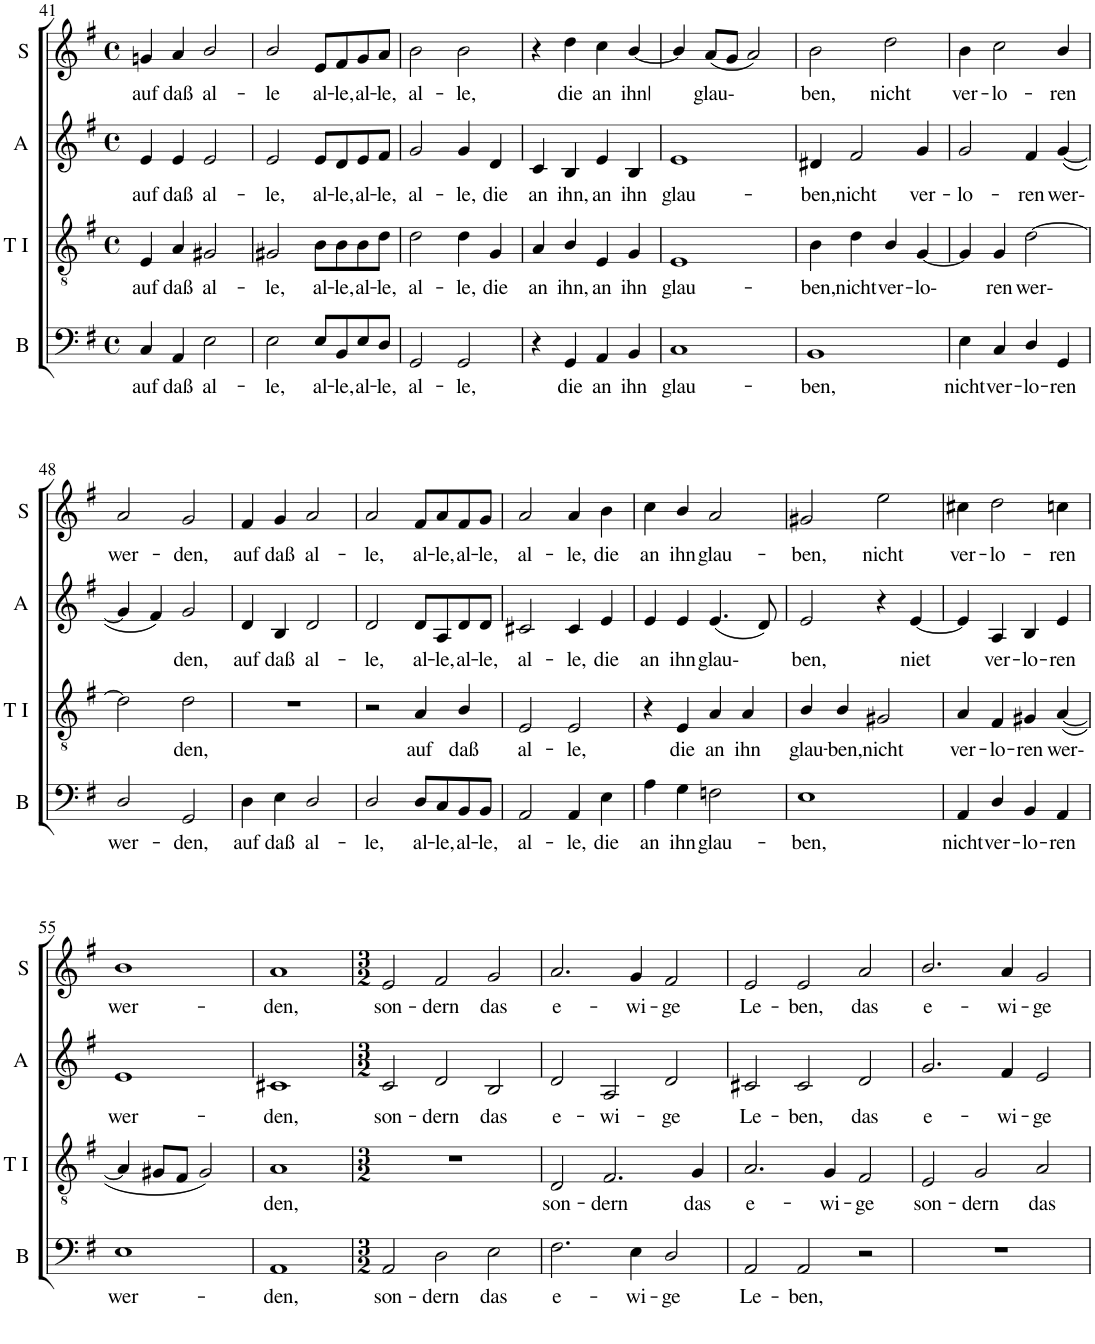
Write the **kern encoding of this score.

**kern	**text	**kern	**text	**kern	**text	**kern	**text
*part4	*part4	*part3	*part3	*part2	*part2	*part1	*part1
*staff4	*staff4	*staff3	*staff3	*staff2	*staff2	*staff1	*staff1
*I"Bass	*	*I"Tenor I	*	*I"Alto	*	*I"Soprano	*
*I'B	*	*I'T I	*	*I'A	*	*I'S	*
!!LO:PB:g=z
*clefF4	*	*clefGv2	*	*clefG2	*	*clefG2	*
*k[f#]	*	*k[f#]	*	*k[f#]	*	*k[f#]	*
*G:	*	*G:	*	*G:	*	*G:	*
*M4/4	*	*M4/4	*	*M4/4	*	*M4/4	*
*met(c)	*	*met(c)	*	*met(c)	*	*met(c)	*
=41	=41	=41	=41	=41	=41	=41	=41
!	!LO:LY:b	!	!LO:LY:b	!	!LO:LY:b	!	!LO:LY:b
4C/	auf	4E/	auf	4e/	auf	4gn/	auf
!	!LO:LY:b	!	!LO:LY:b	!	!LO:LY:b	!	!LO:LY:b
4AA/	daß	4A/	daß	4e/	daß	4a/	daß
!	!LO:LY:b	!	!LO:LY:b	!	!LO:LY:b	!	!LO:LY:b
2E\	al-	2G#X/	al-	2e/	al-	2b/	al-
=42	=42	=42	=42	=42	=42	=42	=42
!	!LO:LY:b	!	!LO:LY:b	!	!LO:LY:b	!	!LO:LY:b
2E\	-le,	2G#X/	-le,	2e/	-le,	2b/	-le
!	!LO:LY:b	!	!LO:LY:b	!	!LO:LY:b	!	!LO:LY:b
8E/L	al-	8B\L	al-	8e/L	al-	8e/L	al-
!	!LO:LY:b	!	!LO:LY:b	!	!LO:LY:b	!	!LO:LY:b
8BB/	-le,	8B\	-le,	8d/	-le,	8f#/	-le,
!	!LO:LY:b	!	!LO:LY:b	!	!LO:LY:b	!	!LO:LY:b
8E/	al-	8B\	al-	8e/	al-	8g/	al-
!	!LO:LY:b	!	!LO:LY:b	!	!LO:LY:b	!	!LO:LY:b
8D/J	-le,	8d\J	-le,	8f#/J	-le,	8a/J	-le,
=43	=43	=43	=43	=43	=43	=43	=43
!	!LO:LY:b	!	!LO:LY:b	!	!LO:LY:b	!	!LO:LY:b
2GG/	al-	2d\	al-	2g/	al-	2b\	al-
!	!LO:LY:b	!	!LO:LY:b	!	!LO:LY:b	!	!LO:LY:b
2GG/	-le,	4d\	-le,	4g/	-le,	2b\	-le,
!	!	!	!LO:LY:b	!	!LO:LY:b	!	!
.	.	4G/	die	4d/	die	.	.
=44	=44	=44	=44	=44	=44	=44	=44
!	!	!	!LO:LY:b	!	!LO:LY:b	!	!
4r	.	4A/	an	4c/	an	4r	.
!	!LO:LY:b	!	!LO:LY:b	!	!LO:LY:b	!	!LO:LY:b
4GG/	die	4B/	ihn,	4B/	ihn,	4dd\	die
!	!LO:LY:b	!	!LO:LY:b	!	!LO:LY:b	!	!LO:LY:b
4AA/	an	4E/	an	4e/	an	4cc\	an
!	!LO:LY:b	!	!LO:LY:b	!	!LO:LY:b	!	!LO:LY:b
4BB/	ihn	4G/	ihn	4B/	ihn	[4b/	ihn|
=45	=45	=45	=45	=45	=45	=45	=45
!	!LO:LY:b	!	!LO:LY:b	!	!LO:LY:b	!	!
1C	glau-	1E	glau-	1e	glau-	4b/]	.
!	!	!	!	!	!	!	!LO:LY:b
.	.	.	.	.	.	(<8a/L	glau-
.	.	.	.	.	.	8g/J	.
.	.	.	.	.	.	2a/)	.
=46	=46	=46	=46	=46	=46	=46	=46
!	!LO:LY:b	!	!LO:LY:b	!	!LO:LY:b	!	!LO:LY:b
1BB	-ben,	4B\	-ben,	4d#X/	-ben,	2b\	ben,
!	!	!	!LO:LY:b	!	!LO:LY:b	!	!
.	.	4d\	nicht	2f#/	nicht	.	.
!	!	!	!LO:LY:b	!	!	!	!LO:LY:b
.	.	4B/	ver-	.	.	2dd\	nicht
!	!	!	!LO:LY:b	!	!LO:LY:b	!	!
.	.	[4G/	-lo-	4g/	ver-	.	.
=47	=47	=47	=47	=47	=47	=47	=47
!	!LO:LY:b	!	!	!	!LO:LY:b	!	!LO:LY:b
4E\	nicht	4G/]	.	2g/	-lo-	4b\	ver-
!	!LO:LY:b	!	!LO:LY:b	!	!	!	!LO:LY:b
4C/	ver-	4G/	ren	.	.	2cc\	-lo-
!	!LO:LY:b	!	!LO:LY:b	!	!LO:LY:b	!	!
4D/	-lo-	[2d\	wer-	4f#/	-ren	.	.
!	!LO:LY:b	!	!	!	!LO:LY:b	!	!LO:LY:b
4GG/	-ren	.	.	(<[4g/	wer-	4b/	-ren
!!LO:LB:g=z
=48	=48	=48	=48	=48	=48	=48	=48
!	!LO:LY:b	!	!	!	!	!	!LO:LY:b
2D/	wer-	2d\]	.	4g/]	.	2a/	wer-
.	.	.	.	4f#/)	.	.	.
!	!LO:LY:b	!	!LO:LY:b	!	!LO:LY:b	!	!LO:LY:b
2GG/	-den,	2d\	den,	2g/	den,	2g/	-den,
=49	=49	=49	=49	=49	=49	=49	=49
!	!LO:LY:b	!	!	!	!LO:LY:b	!	!LO:LY:b
4D\	auf	1r	.	4d/	auf	4f#/	auf
!	!LO:LY:b	!	!	!	!LO:LY:b	!	!LO:LY:b
4E\	daß	.	.	4B/	daß	4g/	daß
!	!LO:LY:b	!	!	!	!LO:LY:b	!	!LO:LY:b
2D/	al-	.	.	2d/	al-	2a/	al-
=50	=50	=50	=50	=50	=50	=50	=50
!	!LO:LY:b	!	!	!	!LO:LY:b	!	!LO:LY:b
2D/	-le,	2r	.	2d/	-le,	2a/	-le,
!	!LO:LY:b	!	!LO:LY:b	!	!LO:LY:b	!	!LO:LY:b
8D/L	al-	4A/	auf	8d/L	al-	8f#/L	al-
!	!LO:LY:b	!	!	!	!LO:LY:b	!	!LO:LY:b
8C/	-le,	.	.	8A/	-le,	8a/	-le,
!	!LO:LY:b	!	!LO:LY:b	!	!LO:LY:b	!	!LO:LY:b
8BB/	al-	4B/	daß	8d/	al-	8f#/	al-
!	!LO:LY:b	!	!	!	!LO:LY:b	!	!LO:LY:b
8BB/J	-le,	.	.	8d/J	-le,	8g/J	-le,
=51	=51	=51	=51	=51	=51	=51	=51
!	!LO:LY:b	!	!LO:LY:b	!	!LO:LY:b	!	!LO:LY:b
2AA/	al-	2E/	al-	2c#X/	al-	2a/	al-
!	!LO:LY:b	!	!LO:LY:b	!	!LO:LY:b	!	!LO:LY:b
4AA/	-le,	2E/	-le,	4c#/	-le,	4a/	-le,
!	!LO:LY:b	!	!	!	!LO:LY:b	!	!LO:LY:b
4E\	die	.	.	4e/	die	4b\	die
=52	=52	=52	=52	=52	=52	=52	=52
!	!LO:LY:b	!	!	!	!LO:LY:b	!	!LO:LY:b
4A\	an	4r	.	4e/	an	4cc\	an
!	!LO:LY:b	!	!LO:LY:b	!	!LO:LY:b	!	!LO:LY:b
4G\	ihn	4E/	die	4e/	ihn	4b/	ihn
!	!LO:LY:b	!	!LO:LY:b	!	!LO:LY:b	!	!LO:LY:b
2Fn\	glau-	4A/	an	(<4.e/	glau-	2a/	glau-
!	!	!	!LO:LY:b	!	!	!	!
.	.	4A/	ihn	.	.	.	.
.	.	.	.	8d/)	.	.	.
=53	=53	=53	=53	=53	=53	=53	=53
!	!LO:LY:b	!	!LO:LY:b	!	!LO:LY:b	!	!LO:LY:b
1E	-ben,	4B/	glau-	2e/	ben,	2g#X/	-ben,
!	!	!	!LO:LY:b	!	!	!	!
.	.	4B/	-ben,	.	.	.	.
!	!	!	!LO:LY:b	!	!	!	!LO:LY:b
.	.	2G#X/	nicht	4r	.	2ee\	nicht
!	!	!	!	!	!LO:LY:b	!	!
.	.	.	.	[4e/	niet	.	.
=54	=54	=54	=54	=54	=54	=54	=54
!	!LO:LY:b	!	!LO:LY:b	!	!	!	!LO:LY:b
4AA/	nicht	4A/	ver-	4e/]	.	4cc#X\	ver-
!	!LO:LY:b	!	!LO:LY:b	!	!LO:LY:b	!	!LO:LY:b
4D/	ver-	4F#/	-lo-	4A/	ver-	2dd\	-lo-
!	!LO:LY:b	!	!LO:LY:b	!	!LO:LY:b	!	!
4BB/	-lo-	4G#X/	-ren	4B/	-lo-	.	.
!	!LO:LY:b	!	!LO:LY:b	!	!LO:LY:b	!	!LO:LY:b
4AA/	-ren	(<[4A/	wer-	4e/	-ren	4ccn\	-ren
!!LO:LB:g=z
=55	=55	=55	=55	=55	=55	=55	=55
!	!LO:LY:b	!	!	!	!LO:LY:b	!	!LO:LY:b
1E	wer-	4A/]	.	1e	wer-	1b	wer-
.	.	8G#X/L	.	.	.	.	.
.	.	8F#/J	.	.	.	.	.
.	.	2G#/)	.	.	.	.	.
=56	=56	=56	=56	=56	=56	=56	=56
!	!LO:LY:b	!	!LO:LY:b	!	!LO:LY:b	!	!LO:LY:b
1AA	-den,	1A	den,	1c#X	-den,	1a	-den,
=57	=57	=57	=57	=57	=57	=57	=57
*M3/2	*	*M3/2	*	*M3/2	*	*M3/2	*
!	!LO:LY:b	!	!	!	!LO:LY:b	!	!LO:LY:b
2AA/	son-	1.r	.	2c/	son-	2e/	son-
!	!LO:LY:b	!	!	!	!LO:LY:b	!	!LO:LY:b
2D\	-dern	.	.	2d/	-dern	2f#/	-dern
!	!LO:LY:b	!	!	!	!LO:LY:b	!	!LO:LY:b
2E\	das	.	.	2B/	das	2g/	das
=58	=58	=58	=58	=58	=58	=58	=58
!	!LO:LY:b	!	!LO:LY:b	!	!LO:LY:b	!	!LO:LY:b
2.F#\	e-	2D/	son-	2d/	e-	2.a/	e-
!	!	!	!LO:LY:b	!	!LO:LY:b	!	!
.	.	2.F#/	-dern	2A/	-wi-	.	.
!	!LO:LY:b	!	!	!	!	!	!LO:LY:b
4E\	-wi-	.	.	.	.	4g/	-wi-
!	!LO:LY:b	!	!	!	!LO:LY:b	!	!LO:LY:b
2D/	-ge	.	.	2d/	-ge	2f#/	-ge
!	!	!	!LO:LY:b	!	!	!	!
.	.	4G/	das	.	.	.	.
=59	=59	=59	=59	=59	=59	=59	=59
!	!LO:LY:b	!	!LO:LY:b	!	!LO:LY:b	!	!LO:LY:b
2AA/	Le-	2.A/	e-	2c#X/	Le-	2e/	Le-
!	!LO:LY:b	!	!	!	!LO:LY:b	!	!LO:LY:b
2AA/	-ben,	.	.	2c#/	-ben,	2e/	-ben,
!	!	!	!LO:LY:b	!	!	!	!
.	.	4G/	-wi-	.	.	.	.
!	!	!	!LO:LY:b	!	!LO:LY:b	!	!LO:LY:b
2r	.	2F#/	-ge	2d/	das	2a/	das
=60	=60	=60	=60	=60	=60	=60	=60
!	!	!	!LO:LY:b	!	!LO:LY:b	!	!LO:LY:b
1.r	.	2E/	son-	2.g/	e-	2.b/	e-
!	!	!	!LO:LY:b	!	!	!	!
.	.	2G/	-dern	.	.	.	.
!	!	!	!	!	!LO:LY:b	!	!LO:LY:b
.	.	.	.	4f#/	-wi-	4a/	-wi-
!	!	!	!LO:LY:b	!	!LO:LY:b	!	!LO:LY:b
.	.	2A/	das	2e/	-ge	2g/	-ge
=	=	=	=	=	=	=	=
*-	*-	*-	*-	*-	*-	*-	*-
